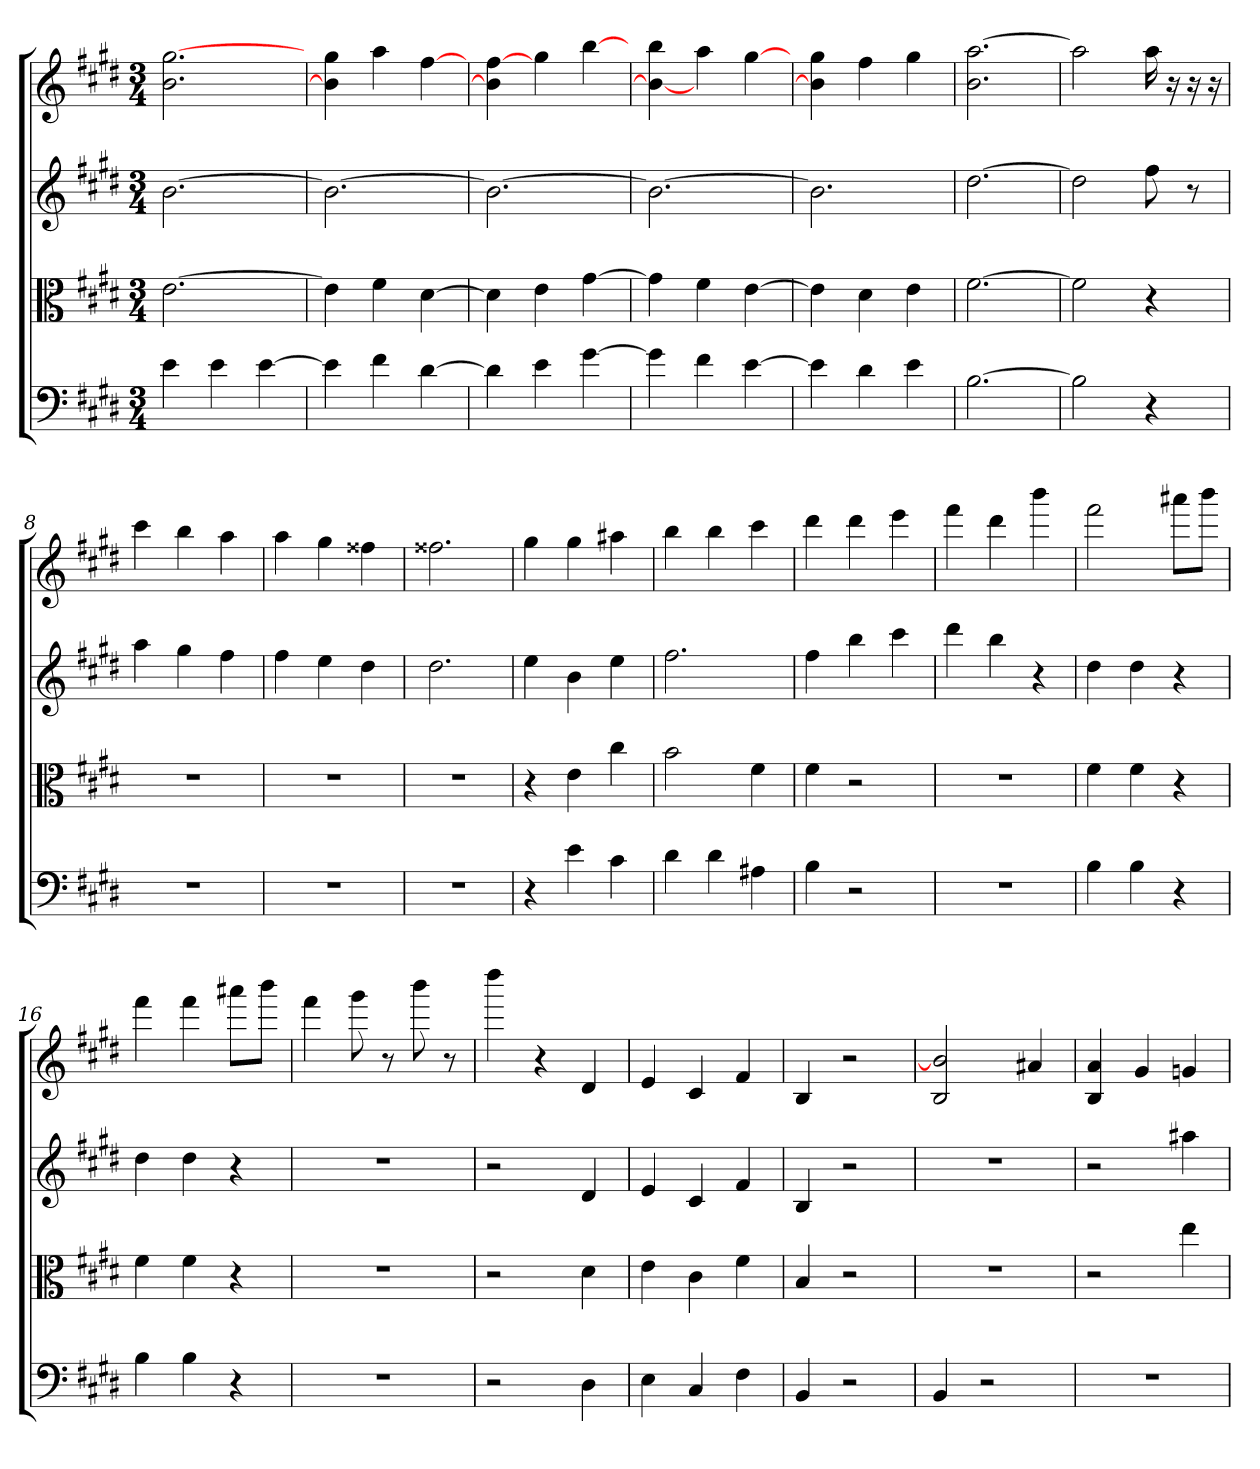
**kern	**kern	**kern	**kern
*part4	*part3	*part2	*part1
*staff4	*staff3	*staff2	*staff1
*clefF4	*clefC3	*clefG2	*clefG2
*k[f#c#g#d#]	*k[f#c#g#d#]	*k[f#c#g#d#]	*k[f#c#g#d#]
*E:	*E:	*E:	*E:
*M3/4	*M3/4	*M3/4	*M3/4
=	=	=	=
4e	[2.e	[2.b	2.b [2.gg#
4e	.	.	.
[4e	.	.	.
=2	=2	=2	=2
4e]	4e]	2.b_	4b] 4gg#
4f#	4f#	.	4aa
[4d#	[4d#	.	[4ff#
=3	=3	=3	=3
4d#]	4d#]	2.b_	4b] [4ff#
4e	4e	.	4gg#
[4g#	[4g#	.	[4bb
=4	=4	=4	=4
4g#]	4g#]	2.b_	4b_ 4bb
4f#	4f#	.	4aa
[4e	[4e	.	[4gg#
=5	=5	=5	=5
4e]	4e]	2.b]	4b] 4gg#
4d#	4d#	.	4ff#
4e	4e	.	4gg#
=6	=6	=6	=6
[2.B	[2.f#	[2.dd#	2.b [2.aa
=7	=7	=7	=7
2B]	2f#]	2dd#]	2aa]
4r	4r	8ff#	16aa
.	.	.	16r
.	.	8r	16r
.	.	.	16r
=8	=8	=8	=8
2.r	2.r	4aa	4ccc#
.	.	4gg#	4bb
.	.	4ff#	4aa
=9	=9	=9	=9
2.r	2.r	4ff#	4aa
.	.	4ee	4gg#
.	.	4dd#	4ff##X
=10	=10	=10	=10
2.r	2.r	2.dd#	2.ff##X
=11	=11	=11	=11
4r	4r	4ee	4gg#
4e	4e	4b	4gg#
4c#	4cc#	4ee	4aa#X
=12	=12	=12	=12
4d#	2b	2.ff#	4bb
4d#	.	.	4bb
4A#X	4f#	.	4ccc#
=13	=13	=13	=13
4B	4f#	4ff#	4ddd#
2r	2r	4bb	4ddd#
.	.	4ccc#	4eee
=14	=14	=14	=14
2.r	2.r	4ddd#	4fff#
.	.	4bb	4ddd#
.	.	4r	4bbb
=15	=15	=15	=15
4B	4f#	4dd#	2fff#
4B	4f#	4dd#	.
4r	4r	4r	8aaa#X\L
.	.	.	8bbb\J
=16	=16	=16	=16
4B	4f#	4dd#	4fff#
4B	4f#	4dd#	4fff#
4r	4r	4r	8aaa#X\L
.	.	.	8bbb\J
=17	=17	=17	=17
2.r	2.r	2.r	4fff#
.	.	.	8ggg#
.	.	.	8r
.	.	.	8bbb
.	.	.	8r
=18	=18	=18	=18
2r	2r	2r	4dddd#
.	.	.	4r
4D#	4d#	4d#	4d#
=19	=19	=19	=19
4E	4e	4e	4e
4C#	4c#	4c#	4c#
4F#	4f#	4f#	4f#
=20	=20	=20	=20
4BB	4B	4B	4B
2r	2r	2r	2r
=21	=21	=21	=21
4BB	2.r	2.r	2B 2b]
2r	.	.	.
.	.	.	4a#X
=22	=22	=22	=22
2.r	2r	2r	4B 4a
.	.	.	4g#
.	4ee	4aa#X	4gn
=	=	=	=
*-	*-	*-	*-
